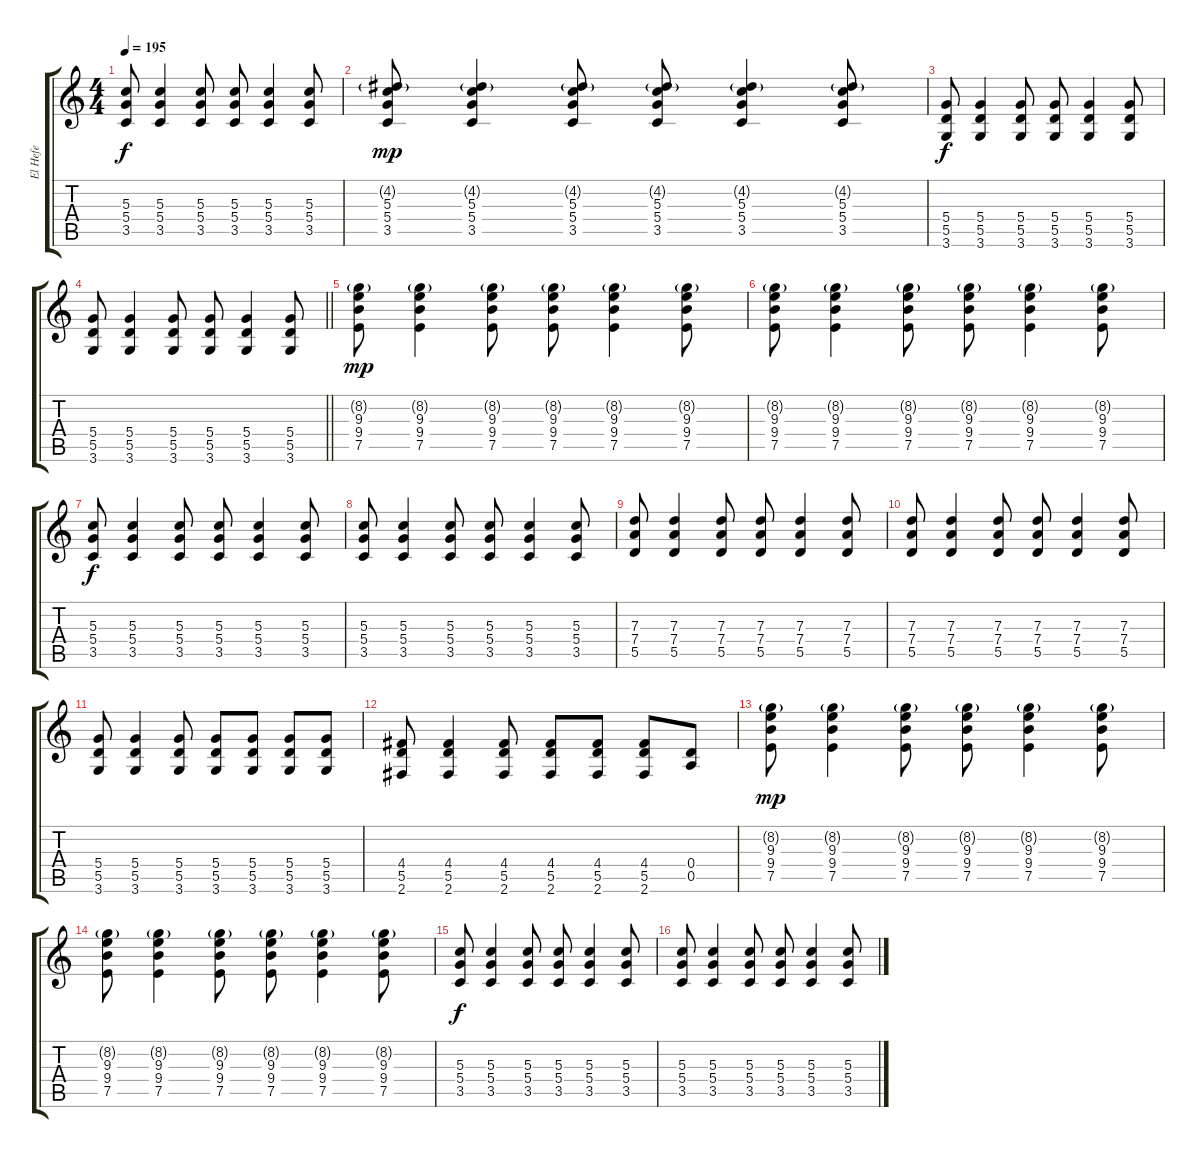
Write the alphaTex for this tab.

\track ("El Hefe" "El Hefe") {instrument distortionguitar}
\staff {score tabs}
\tuning (E4 B3 G3 D3 A2 E2) {hide}
\ts (4 4)
\tempo 195
\clef g2
\ks c
(5.3 5.4 3.5).8{dy f} (5.3 5.4 3.5).4 (5.3 5.4 3.5).8 (5.3 5.4 3.5).8 (5.3 5.4 3.5).4 (5.3 5.4 3.5).8 |
(4.2{g} 5.3 5.4 3.5).8{dy mp} (4.2{g} 5.3 5.4 3.5).4 (4.2{g} 5.3 5.4 3.5).8 (4.2{g} 5.3 5.4 3.5).8 (4.2{g} 5.3 5.4 3.5).4 (4.2{g} 5.3 5.4 3.5).8 |
(5.4 5.5 3.6).8{dy f} (5.4 5.5 3.6).4 (5.4 5.5 3.6).8 (5.4 5.5 3.6).8 (5.4 5.5 3.6).4 (5.4 5.5 3.6).8 |
\barLineRight lightlight
(5.4 5.5 3.6).8 (5.4 5.5 3.6).4 (5.4 5.5 3.6).8 (5.4 5.5 3.6).8 (5.4 5.5 3.6).4 (5.4 5.5 3.6).8 |
\section ("" "")
(8.2{g} 9.3 9.4 7.5).8{dy mp} (8.2{g} 9.3 9.4 7.5).4 (8.2{g} 9.3 9.4 7.5).8 (8.2{g} 9.3 9.4 7.5).8 (8.2{g} 9.3 9.4 7.5).4 (8.2{g} 9.3 9.4 7.5).8 |
(8.2{g} 9.3 9.4 7.5).8 (8.2{g} 9.3 9.4 7.5).4 (8.2{g} 9.3 9.4 7.5).8 (8.2{g} 9.3 9.4 7.5).8 (8.2{g} 9.3 9.4 7.5).4 (8.2{g} 9.3 9.4 7.5).8 |
(5.3 5.4 3.5).8{dy f} (5.3 5.4 3.5).4 (5.3 5.4 3.5).8 (5.3 5.4 3.5).8 (5.3 5.4 3.5).4 (5.3 5.4 3.5).8 |
(5.3 5.4 3.5).8 (5.3 5.4 3.5).4 (5.3 5.4 3.5).8 (5.3 5.4 3.5).8 (5.3 5.4 3.5).4 (5.3 5.4 3.5).8 |
(7.3 7.4 5.5).8 (7.3 7.4 5.5).4 (7.3 7.4 5.5).8 (7.3 7.4 5.5).8 (7.3 7.4 5.5).4 (7.3 7.4 5.5).8 |
(7.3 7.4 5.5).8 (7.3 7.4 5.5).4 (7.3 7.4 5.5).8 (7.3 7.4 5.5).8 (7.3 7.4 5.5).4 (7.3 7.4 5.5).8 |
(5.4 5.5 3.6).8 (5.4 5.5 3.6).4 (5.4 5.5 3.6).8 (5.4 5.5 3.6).8 (5.4 5.5 3.6).8 (5.4 5.5 3.6).8 (5.4 5.5 3.6).8 |
(4.4 5.5 2.6).8 (4.4 5.5 2.6).4 (4.4 5.5 2.6).8 (4.4 5.5 2.6).8 (4.4 5.5 2.6).8 (4.4 5.5 2.6).8 (0.4 0.5).8 |
(8.2{g} 9.3 9.4 7.5).8{dy mp} (8.2{g} 9.3 9.4 7.5).4 (8.2{g} 9.3 9.4 7.5).8 (8.2{g} 9.3 9.4 7.5).8 (8.2{g} 9.3 9.4 7.5).4 (8.2{g} 9.3 9.4 7.5).8 |
(8.2{g} 9.3 9.4 7.5).8 (8.2{g} 9.3 9.4 7.5).4 (8.2{g} 9.3 9.4 7.5).8 (8.2{g} 9.3 9.4 7.5).8 (8.2{g} 9.3 9.4 7.5).4 (8.2{g} 9.3 9.4 7.5).8 |
(5.3 5.4 3.5).8{dy f} (5.3 5.4 3.5).4 (5.3 5.4 3.5).8 (5.3 5.4 3.5).8 (5.3 5.4 3.5).4 (5.3 5.4 3.5).8 |
(5.3 5.4 3.5).8 (5.3 5.4 3.5).4 (5.3 5.4 3.5).8 (5.3 5.4 3.5).8 (5.3 5.4 3.5).4 (5.3 5.4 3.5).8
